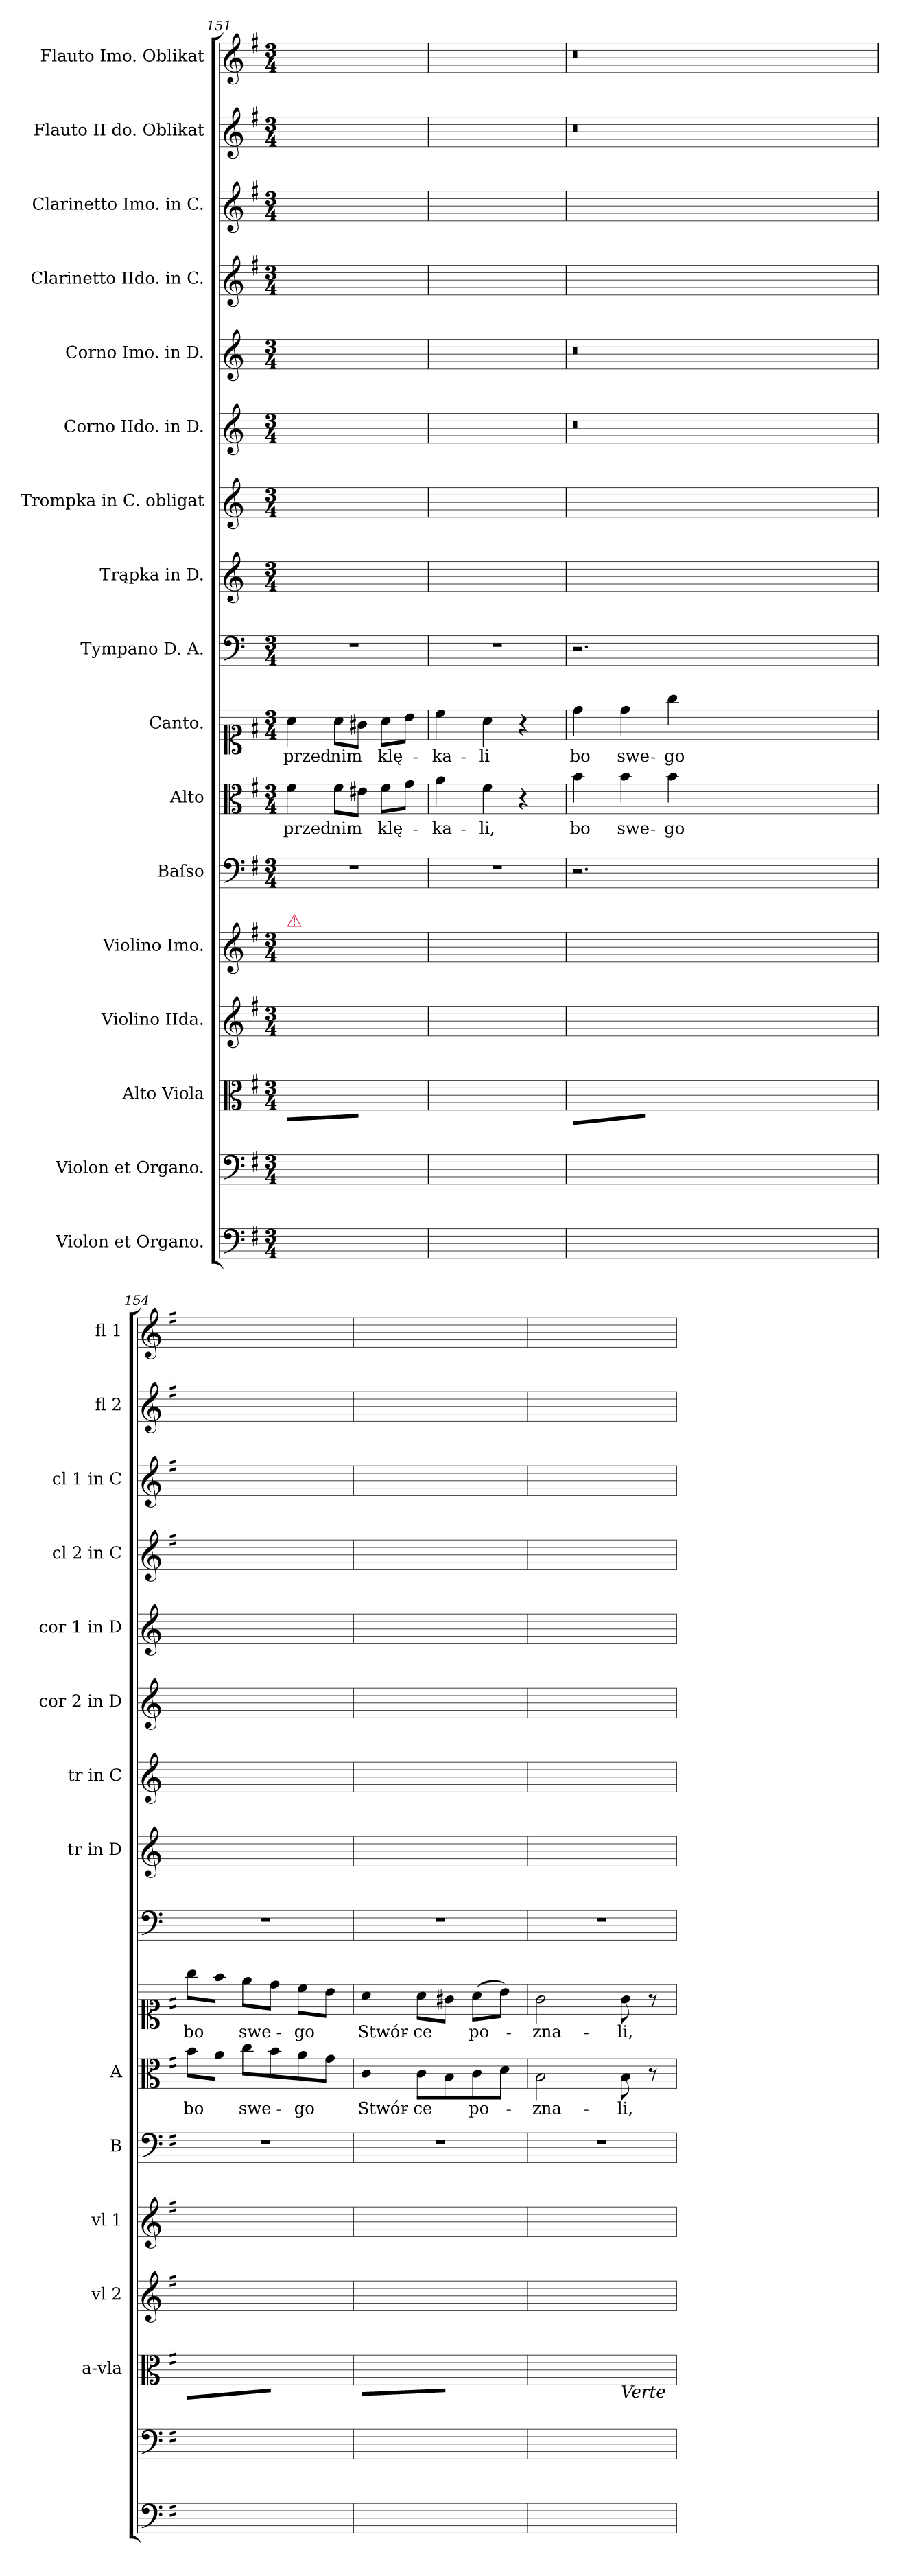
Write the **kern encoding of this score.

**kern	**kern	**kern	**kern	**kern	**kern	**kern	**text	**kern	**text	**kern	**kern	**kern	**kern	**kern	**kern	**kern	**kern	**kern
*part17	*part16	*part15	*part14	*part13	*part12	*part11	*part11	*part10	*part10	*part9	*part8	*part7	*part6	*part5	*part4	*part3	*part2	*part1
*staff17	*staff16	*staff15	*staff14	*staff13	*staff12	*staff11	*staff11	*staff10	*staff10	*staff9	*staff8	*staff7	*staff6	*staff5	*staff4	*staff3	*staff2	*staff1
*I"Violon et Organo.	*I"Violon et Organo.	*I"Alto Viola	*I"Violino IIda.	*I"Violino Imo.	*I"Baſso	*I"Alto	*	*I"Canto.	*	*I"Tympano D. A.	*I"Trąpka in D.	*I"Trompka in C. obligat	*I"Corno IIdo. in D.	*I"Corno Imo. in D.	*I"Clarinetto IIdo. in C.	*I"Clarinetto Imo. in C.	*I"Flauto II do. Oblikat	*I"Flauto Imo. Oblikat
*	*	*I'a-vla	*I'vl 2	*I'vl 1	*I'B	*I'A	*	*	*	*	*I'tr in D	*I'tr in C	*I'cor 2 in D	*I'cor 1 in D	*I'cl 2 in C	*I'cl 1 in C	*I'fl 2	*I'fl 1
*clefF4	*clefF4	*clefC3	*clefG2	*clefG2	*clefF4	*clefC3	*	*clefC1	*	*clefF4	*clefG2	*clefG2	*clefG2	*clefG2	*clefG2	*clefG2	*clefG2	*clefG2
*	*	*	*	*	*	*	*	*	*	*ITrd-1c-2	*ITrd-1c-2	*ITrd-1c-2	*ITrd6c10	*ITrd6c10	*	*	*	*
*k[f#]	*k[f#]	*k[f#]	*k[f#]	*k[f#]	*k[f#]	*k[f#]	*	*k[f#]	*	*k[f#c#]	*k[f#c#]	*k[f#c#]	*k[f#c#]	*k[f#c#]	*k[f#]	*k[f#]	*k[f#]	*k[f#]
*M3/4	*M3/4	*M3/4	*M3/4	*M3/4	*M3/4	*M3/4	*	*M3/4	*	*M3/4	*M3/4	*M3/4	*M3/4	*M3/4	*M3/4	*M3/4	*M3/4	*M3/4
=151	=151	=151	=151	=151	=151	=151	=151	=151	=151	=151	=151	=151	=151	=151	=151	=151	=151	=151
!	!	!	!	!LO:TX:a:color=crimson:t=⚠	!	!	!	!	!	!	!	!	!	!	!	!	!	!
*	*	*tremolo	*	*	*	*	*	*	*	*	*	*	*	*	*	*	*	*
4D\yy	4D\yy	8c\yyL	4Ayy/ 4f#yy/	8d/Lyy	2.r	4f#\	przed	4a\	przed	2.r	2.ryy	2.ryy	2.ryy	2.ryy	2.ryy	2.ryy	2.ryy	2.ryy
.	.	8d\yy	.	8cc\yy	.	.	.	.	.	.	.	.	.	.	.	.	.	.
4d\yy	4d\yy	8c\yy	4Ayy/ 4f#yy/	8a\yy	.	8f#\L	nim	8a\L	nim	.	.	.	.	.	.	.	.	.
.	.	8d\yy	.	8cc\yy	.	8e#X\J	.	8g#X\J	.	.	.	.	.	.	.	.	.	.
4D\yy	4D\yy	8c\yy	4Ayy/ 4f#yy/	8d/yy	.	8f#\L	klę-	8a\L	klę-	.	.	.	.	.	.	.	.	.
.	.	8d\yyJ	.	8cc\Jyy	.	8g\J	.	8b\J	.	.	.	.	.	.	.	.	.	.
*	*	*Xtremolo	*	*	*	*	*	*	*	*	*	*	*	*	*	*	*	*
=152	=152	=152	=152	=152	=152	=152	=152	=152	=152	=152	=152	=152	=152	=152	=152	=152	=152	=152
4d\yy	4d\yy	4d\yy	4Ayy/ 4f#yy/	8d\Lyy	2.r	4a\	-ka-	4cc\	-ka-	2.r	2.ryy	2.ryy	2.ryy	2.ryy	2.ryy	2.ryy	2.ryy	2.ryy
.	.	.	.	8cc\Jyy	.	.	.	.	.	.	.	.	.	.	.	.	.	.
4D\yy	4D\yy	4d\yy	4Ayy/ 4f#yy/	4a\yy	.	4f#\	-li,	4a\	-li	.	.	.	.	.	.	.	.	.
4ryy	4ryy	4ryy	4ryy	8g\Lyy	.	4r	.	4r	.	.	.	.	.	.	.	.	.	.
.	.	.	.	8b\Jyy	.	.	.	.	.	.	.	.	.	.	.	.	.	.
=153	=153	=153	=153	=153	=153	=153	=153	=153	=153	=153	=153	=153	=153	=153	=153	=153	=153	=153
*	*	*tremolo	*	*	*	*	*	*	*	*	*	*	*	*	*	*	*	*
4G\yy	4G\yy	8B\yyL	4Ayy/ 4gyy/	8g\Lyy	2.r	4b\	bo	4dd\	bo	2.r	0.ryy	2.ryy	0.r	0.r	0.ryy	0.ryy	0.r	0.r
.	.	8d\yy	.	8dd\yy	.	.	.	.	.	.	.	.	.	.	.	.	.	.
4GG/yy	4GG/yy	8B\yy	4Ayy/ 4gyy/	8b\yy	.	4b\	swe-	4dd\	swe-	.	.	.	.	.	.	.	.	.
.	.	8d\yy	.	8dd\yy	.	.	.	.	.	.	.	.	.	.	.	.	.	.
4G\yy	4G\yy	8B\yy	4Ayy/ 4gyy/	8g\yy	.	4b\	-go	4gg\	-go	.	.	.	.	.	.	.	.	.
.	.	8d\yyJ	.	8dd\Jyy	.	.	.	.	.	.	.	.	.	.	.	.	.	.
0ryy	0ryy	0ryy	0ryy	0ryy	0ryy	0ryy	.	0ryy	.	0ryy	.	0ryy	.	.	.	.	.	.
.	.	.	.	.	.	.	.	.	.	.	.	.	.	.	.	.	.	.
.	.	.	.	.	.	.	.	.	.	.	.	.	.	.	.	.	.	.
4ryy	4ryy	4ryy	4ryy	4ryy	4ryy	4ryy	.	4ryy	.	4ryy	.	4ryy	.	.	.	.	.	.
=154	=154	=154	=154	=154	=154	=154	=154	=154	=154	=154	=154	=154	=154	=154	=154	=154	=154	=154
4GG/yy	4GG/yy	8B\yyL	4Ayy/ 4f#yy/	8d\Lyy	2.r	8b\L	bo	8gg\L	bo	2.r	2.ryy	2.ryy	2.ryy	2.ryy	2.ryy	2.ryy	2.ryy	2.ryy
.	.	8d\yy	.	8cc\yy	.	8a\J	.	8ff#\J	.	.	.	.	.	.	.	.	.	.
4G\yy	4G\yy	8B\yy	4Ayy/ 4f#yy/	8a\yy	.	8cc\L	swe-	8ee\L	swe-	.	.	.	.	.	.	.	.	.
.	.	8d\yy	.	8cc\yy	.	8b\	.	8dd\J	.	.	.	.	.	.	.	.	.	.
4GG/yy	4GG/yy	8B\yy	4Ayy/ 4f#yy/	8d\yy	.	8a\	-go	8cc\L	-go	.	.	.	.	.	.	.	.	.
.	.	8d\yyJ	.	8cc\Jyy	.	8g\J	.	8b\J	.	.	.	.	.	.	.	.	.	.
=155	=155	=155	=155	=155	=155	=155	=155	=155	=155	=155	=155	=155	=155	=155	=155	=155	=155	=155
4D\yy	4D\yy	8c\yyL	4Ayy/ 4f#yy/	8d\Lyy	2.r	4c\	Stwór-	4a\	Stwór-	2.r	2.ryy	2.ryy	2.ryy	2.ryy	2.ryy	2.ryy	2.ryy	2.ryy
.	.	8d\yy	.	8cc\yy	.	.	.	.	.	.	.	.	.	.	.	.	.	.
4d\yy	4d\yy	8c\yy	4Ayy/ 4f#yy/	8a\yy	.	8c\L	-ce	8a\L	-ce	.	.	.	.	.	.	.	.	.
.	.	8d\yy	.	8cc\yy	.	8B\	.	8g#X\J	.	.	.	.	.	.	.	.	.	.
4D\yy	4D\yy	8c\yy	4Ayy/ 4f#yy/	8d\yy	.	8c\	po-	(8a\L	po-	.	.	.	.	.	.	.	.	.
.	.	8d\yyJ	.	8cc\Jyy	.	8d\J	.	8b\J)	.	.	.	.	.	.	.	.	.	.
*	*	*Xtremolo	*	*	*	*	*	*	*	*	*	*	*	*	*	*	*	*
=156	=156	=156	=156	=156	=156	=156	=156	=156	=156	=156	=156	=156	=156	=156	=156	=156	=156	=156
4G\yy	4G\yy	2B\yy	2Byy/ 2gyy/	2b\yy	2.r	2B\	-zna-	2g\	-zna-	2.r	2.ryy	2.ryy	2.ryy	2.ryy	2.ryy	2.ryy	2.ryy	2.ryy
.	.	.	.	.	.	.	.	.	.	.	.	.	.	.	.	.	.	.
4GG/yy	4GG/yy	.	.	.	.	.	.	.	.	.	.	.	.	.	.	.	.	.
!	!	!LO:TX:b:i:t=Verte	!	!	!	!	!	!	!	!	!	!	!	!	!	!	!	!
4ryy	4ryy	4ryy	4ryy	8g\Lyy	.	8B\	-li,	8g\	-li,	.	.	.	.	.	.	.	.	.
.	.	.	.	8b\Jyy	.	8r	.	8r	.	.	.	.	.	.	.	.	.	.
=	=	=	=	=	=	=	=	=	=	=	=	=	=	=	=	=	=	=
*-	*-	*-	*-	*-	*-	*-	*-	*-	*-	*-	*-	*-	*-	*-	*-	*-	*-	*-
